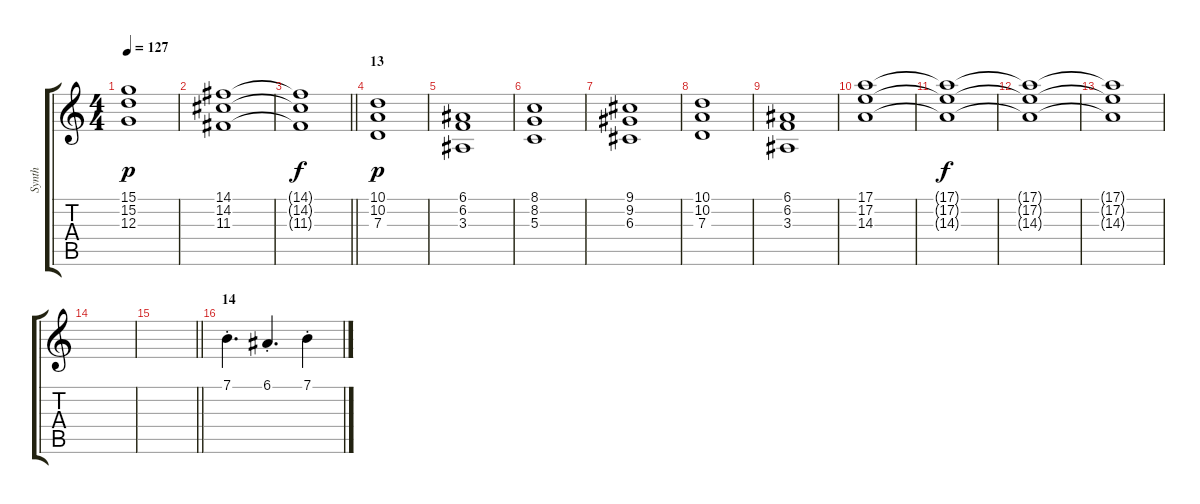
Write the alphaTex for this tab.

\track ("Synth" "Synth") {instrument stringensemble1}
\staff {score tabs}
\tuning (E4 B3 G3 D3 A2 E2) {hide}
\ts (4 4)
\tempo 127
\clef g2
\ks c
(15.1 15.2 12.3).1{dy p} |
(14.1 14.2 11.3).1 |
\barLineRight lightlight
(14.1{t} 14.2{t} 11.3{t}).1{dy f} |
\section ("" "13")
(10.1 10.2 7.3).1{dy p} |
(6.1 6.2 3.3).1 |
(8.1 8.2 5.3).1 |
(9.1 9.2 6.3).1 |
(10.1 10.2 7.3).1 |
(6.1 6.2 3.3).1 |
(17.1 17.2 14.3).1 |
(17.1{t} 17.2{t} 14.3{t}).1{dy f} |
(17.1{t} 17.2{t} 14.3{t}).1 |
(17.1{t} 17.2{t} 14.3{t}).1 |
|
\barLineRight lightlight
|
\section ("" "14")
7.1{st}.4{d} 6.1{st}.4{d} 7.1{st}.4
